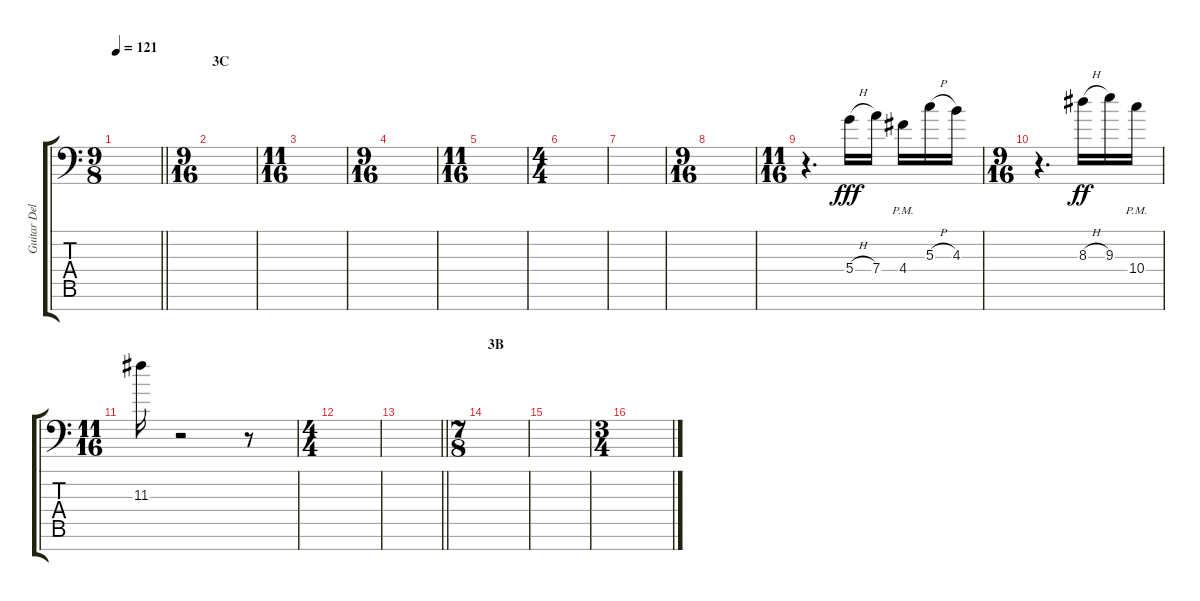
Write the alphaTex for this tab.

\track ("Guitar Delay" "Guitar Del") {instrument distortionguitar}
\staff {score tabs}
\tuning (E4 B3 G3 D3 A2 E2 A1) {hide}
\ts (9 8)
\tempo 121
\clef f4
\barLineRight lightlight
\ks c
|
\ts (9 16)
\section ("" "3C")
|
\ts (11 16)
|
\ts (9 16)
|
\ts (11 16)
|
\ts (4 4)
|
|
\ts (9 16)
|
\ts (11 16)
r.4{d} 5.4{h}.16{dy fff volume 10 balance 0} 7.4.16 4.4{pm}.16 5.3{h}.16 4.3.16 |
\ts (9 16)
r.4{d} 8.3{h}.16{dy ff balance 16} 9.3.16 10.4{pm}.16 |
\ts (11 16)
11.3.16 r.2 r.8 |
\ts (4 4)
|
\barLineRight lightlight
|
\ts (7 8)
\section ("" "3B")
|
|
\ts (3 4)
